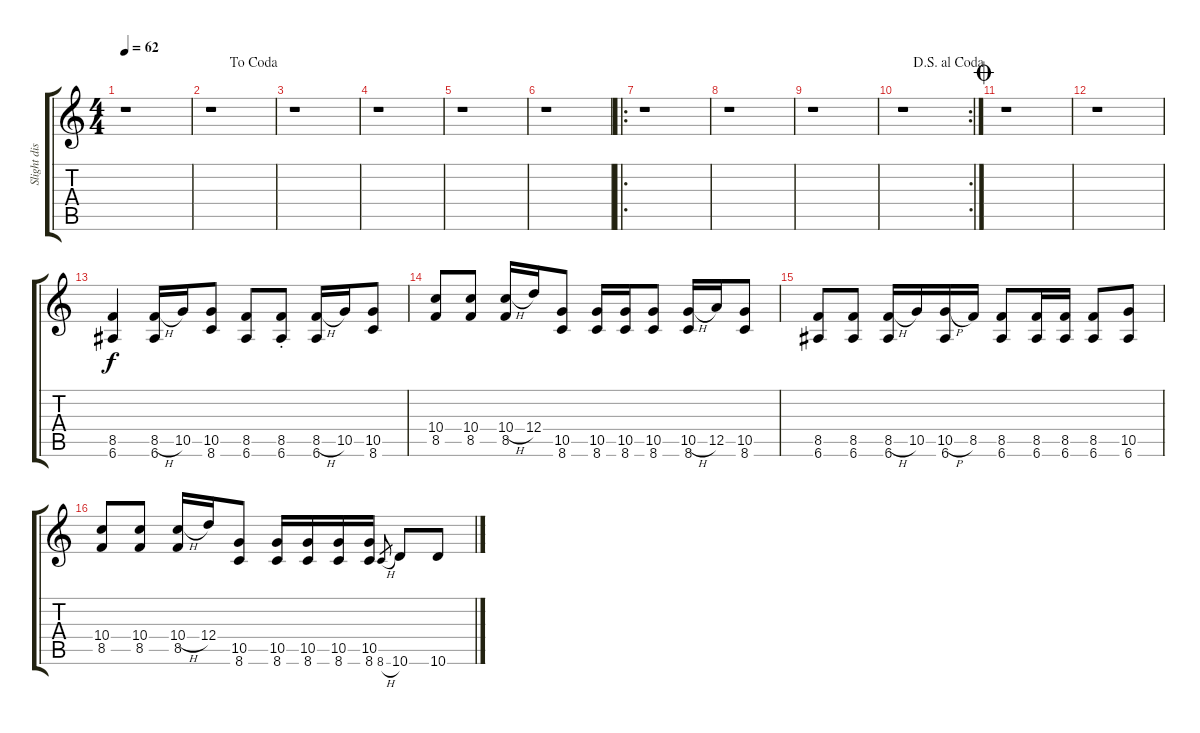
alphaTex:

\track ("Slight dist" "Slight dis") {instrument distortionguitar}
\staff {score tabs}
\tuning (E4 B3 G3 D3 A2 E2) {hide}
\ts (4 4)
\tempo 62
\clef g2
\ks c
r.1{dy f} |
\jump dacoda
r.1 |
r.1 |
r.1 |
r.1 |
r.1 |
\ro
r.1 |
r.1 |
r.1 |
\rc 2
\jump dalsegnoalcoda
r.1 |
\jump coda
r.1 |
r.1 |
(8.5 6.6).4 (8.5{h} 6.6).16 10.5.16 (10.5 8.6).8 (8.5 6.6).8 (8.5{st} 6.6{st}).8 (8.5{h} 6.6).16 10.5.16 (10.5 8.6).8 |
(10.4 8.5).8 (10.4 8.5).8 (10.4{h} 8.5).16 12.4.16 (10.5 8.6).8 (10.5 8.6).16 (10.5 8.6).16 (10.5 8.6).8 (10.5{h} 8.6).16 12.5.16 (10.5 8.6).8 |
(8.5 6.6).8 (8.5 6.6).8 (8.5{h} 6.6).16 10.5.16 (10.5{h} 6.6).16 8.5.16 (8.5 6.6).8 (8.5 6.6).16 (8.5 6.6).16 (8.5 6.6).8 (10.5 6.6).8 |
(10.4 8.5).8 (10.4 8.5).8 (10.4{h} 8.5).16 12.4.16 (10.5 8.6).8 (10.5 8.6).16 (10.5 8.6).16 (10.5 8.6).16 (10.5 8.6).16 8.6{h}.8{gr} 10.6.8 10.6{ss}.8
